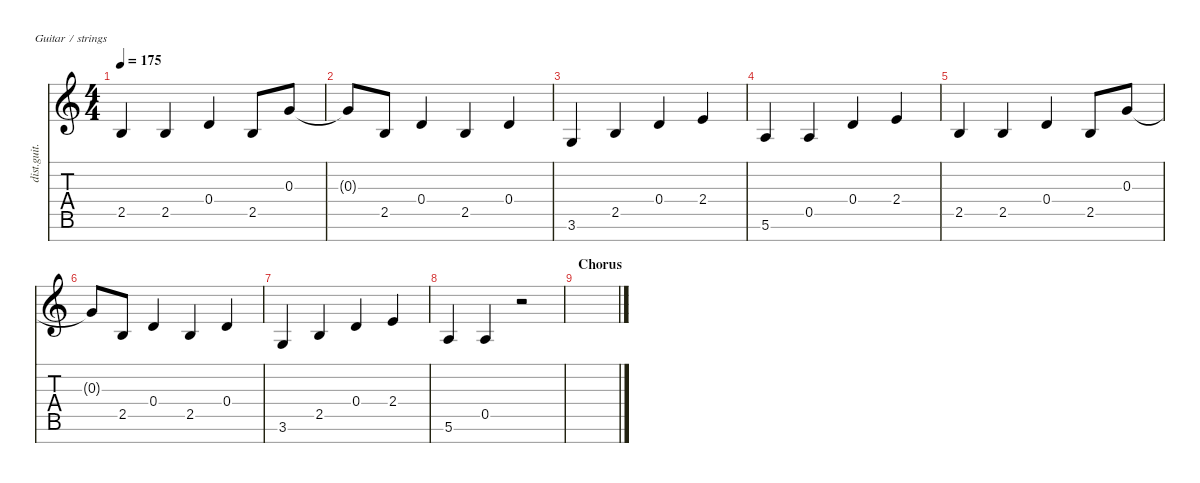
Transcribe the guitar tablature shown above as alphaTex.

\defaultSystemsLayout 4
\hideDynamics
\bracketExtendMode nobrackets
\track ("Clean Guitar - Zoli" "dist.guit.") {instrument distortionguitar}
\staff {score tabs}
\tuning (E4 B3 G3 D3 A2 E2 B1)
\ts (4 4)
\tempo 175
\clef g2
\ks c
2.5.4{dy ff beam Up} 2.5.4{beam Up} 0.4.4{beam Up} 2.5.8{beam Up} 0.3.8{beam Up} |
0.3{t}.8{beam Up} 2.5.8{beam Up} 0.4.4{beam Up} 2.5.4{beam Up} 0.4.4{beam Up} |
3.6.4{beam Up} 2.5.4{beam Up} 0.4.4{beam Up} 2.4.4{beam Up} |
5.6.4{beam Up} 0.5.4{beam Up} 0.4.4{beam Up} 2.4.4{beam Up} |
2.5.4{beam Up} 2.5.4{beam Up} 0.4.4{beam Up} 2.5.8{beam Up} 0.3.8{beam Up} |
0.3{t}.8{beam Up} 2.5.8{beam Up} 0.4.4{beam Up} 2.5.4{beam Up} 0.4.4{beam Up} |
3.6.4{beam Up} 2.5.4{beam Up} 0.4.4{beam Up} 2.4.4{beam Up} |
5.6.4{beam Up} 0.5.4{beam Up} r.2{beam Down} |
\section ("" "Chorus")
